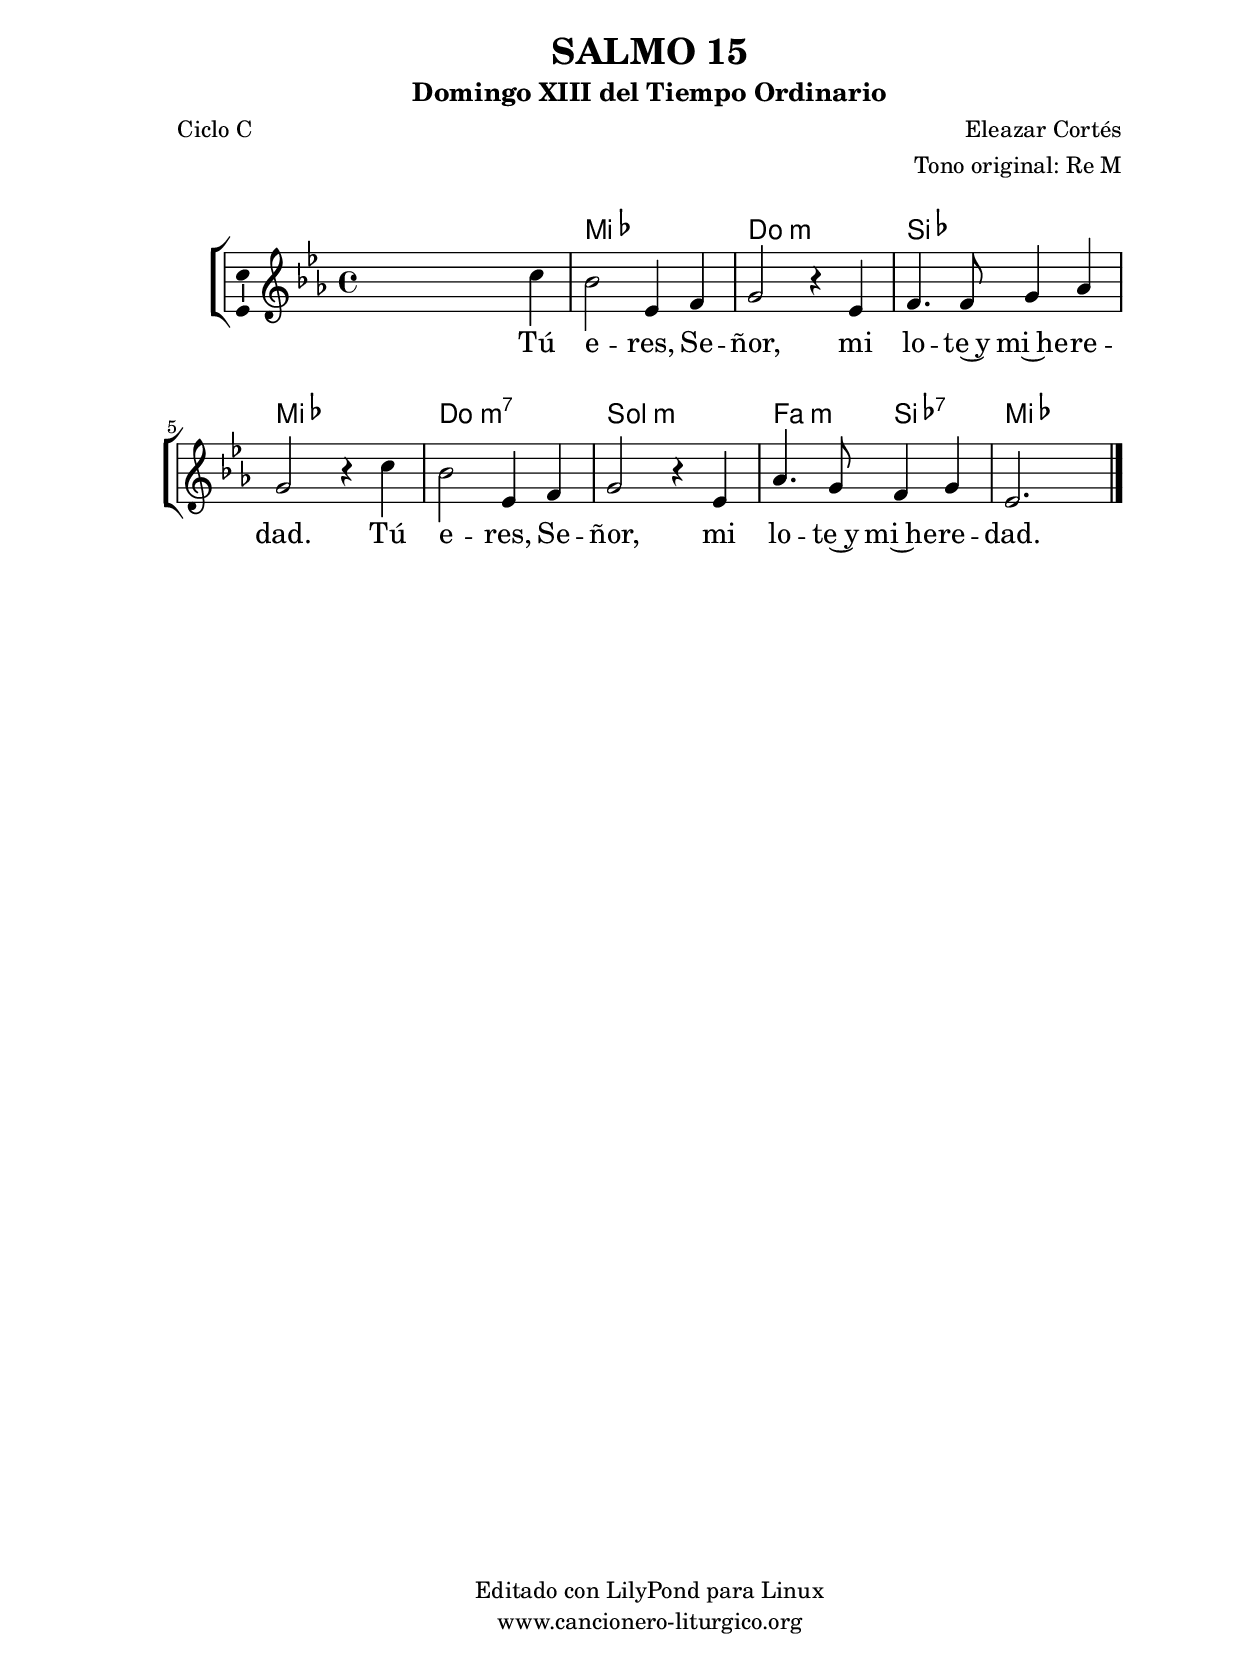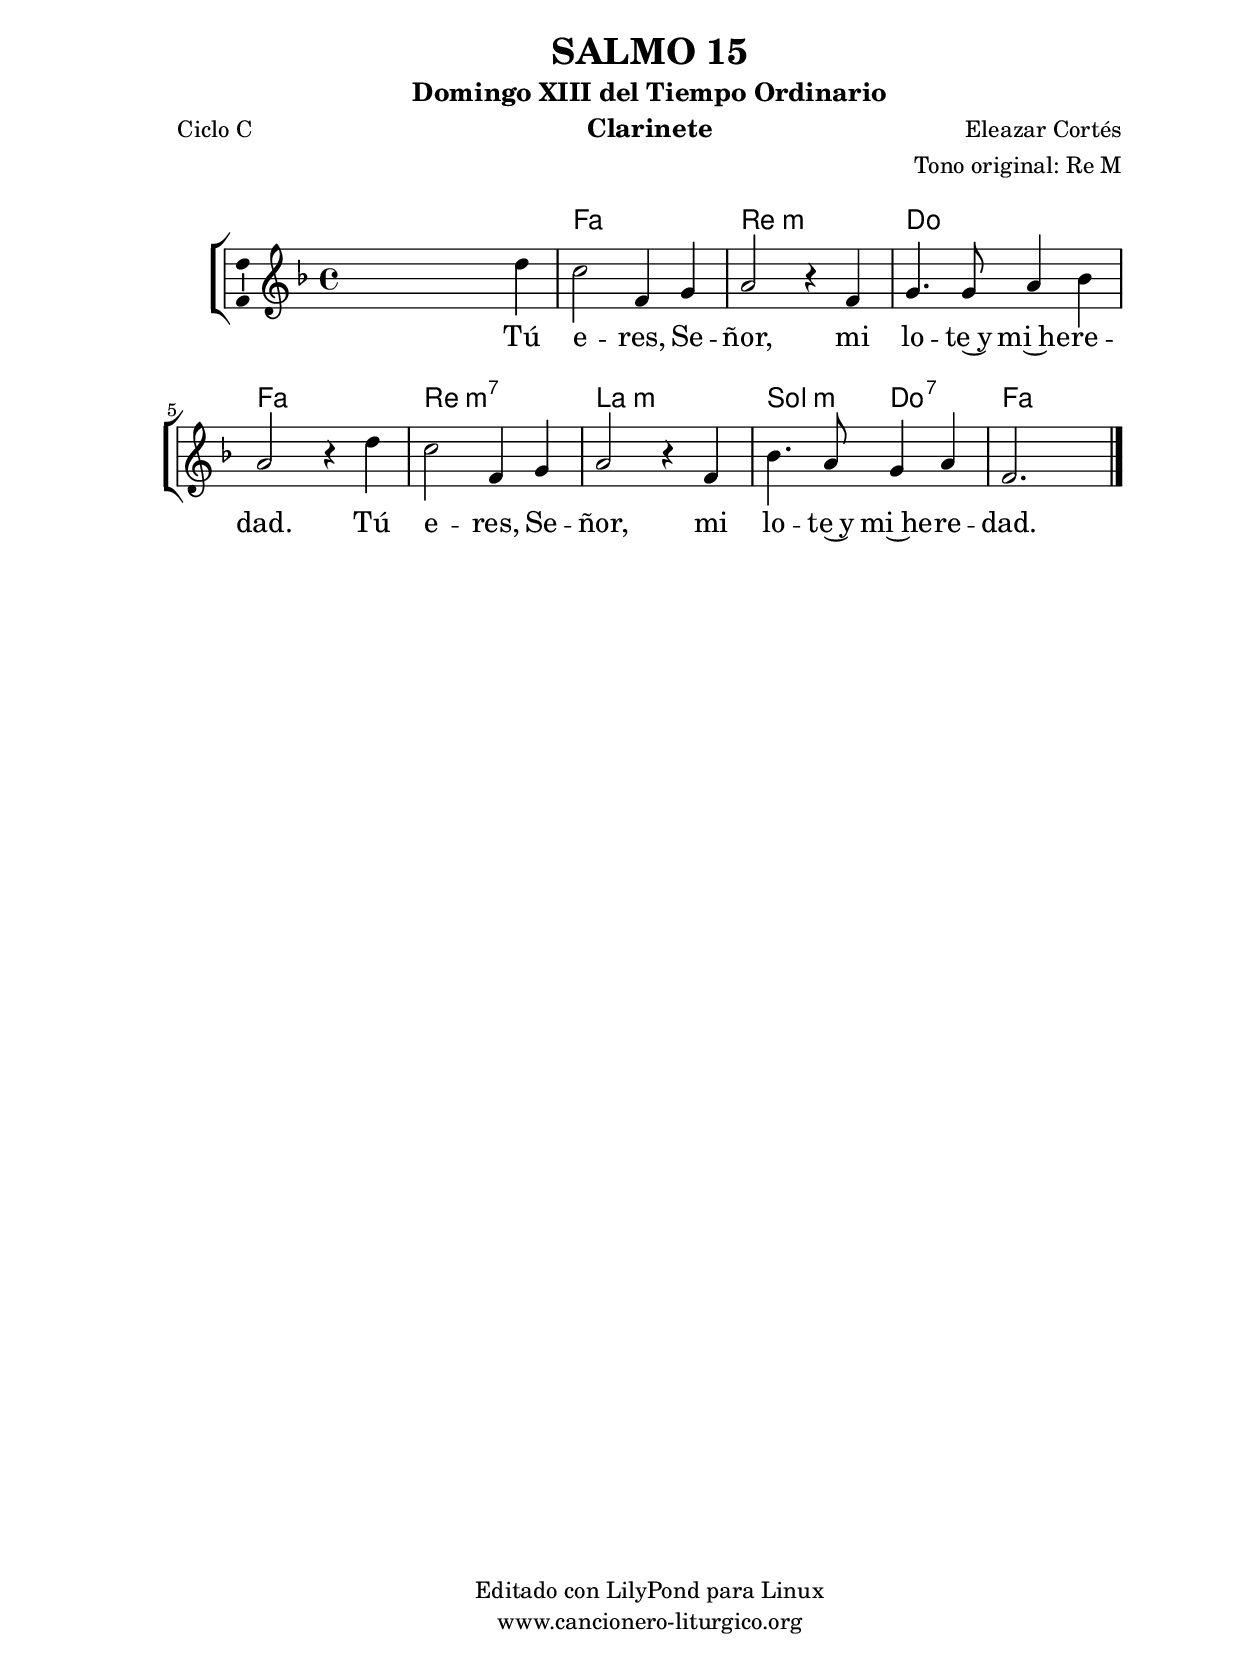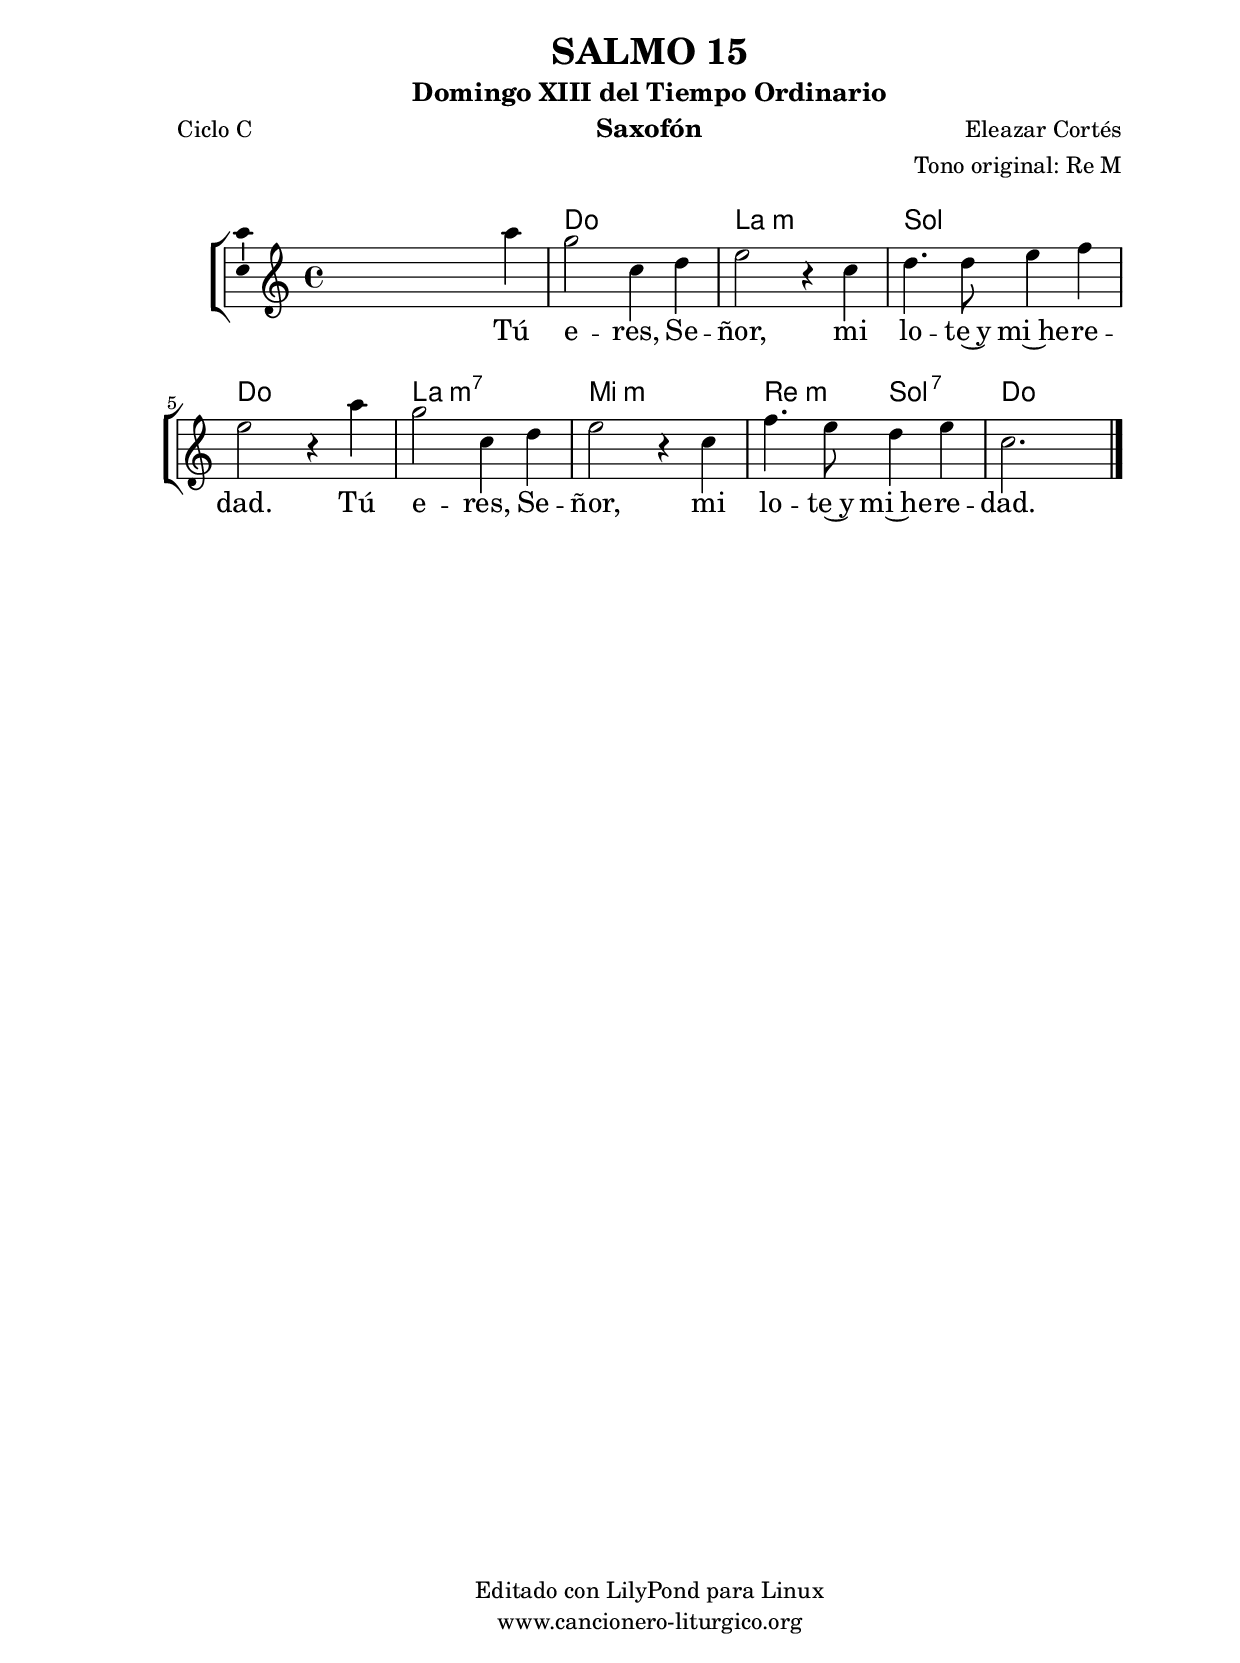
%
%para convertir .midi en .wav:
%timidity filename.midi -Ow -o finename.wav
%
%
%Para convertir de .wav a .mp3:
%lame -h -m j filename.wav
%
%
%para escuchar el midi:
%timidity nombrefichero.midi
%


%versión de lilypond para la que se ha escrito esta partitura:
\version "2.16.0"

	%Tamaño papel
	#(set-default-paper-size "a4")
	%Tamaño partitura
	#(set-global-staff-size 20)
	%No responde al pulsar sobre una nota
	#(ly:set-option 'point-and-click #f)

%parámetros del encabezamiento:
\header {
	title = "SALMO 15"
	subtitle = "Domingo XIII del Tiempo Ordinario"
	composer = "Eleazar Cortés"
	poet = "Ciclo C"
	meter = ""
	arranger = "Tono original: Re M"
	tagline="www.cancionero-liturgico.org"
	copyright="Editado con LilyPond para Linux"
	tiempo = "Ordinario"
	usos = "Salmo"
	letra = "Tú eres, Señor, mi lote y mi heredad."
	}

%parámetros asociados al papel:
\paper  {
	oddHeaderMarkup = \markup {\fill-line { \on-the-fly #not-first-page \fromproperty #'header:title \on-the-fly #not-first-page \fromproperty #'header:composer }}
	evenHeaderMarkup = \markup {\fill-line { \fromproperty #'header:composer \fromproperty #'header:title }}
	#(set-paper-size "a4")
	print-page-number = ##f
	first-page-number = 1
	print-first-page-number = ##f
%	head-separation = 3.0 \cm
	top-margin = 2.0 \cm
	bottom-margin = 0.5\cm
%%%	bottom-margin = -1.0\cm
	left-margin = 3.0 \cm
	line-width = 16.0 \cm 
	indent = 8\mm
	interscoreline = 2.\mm
	between-system-space = 15\mm
%	para que las partituras no llenen la hoja:
	ragged-bottom = ##t
%	idem para la última hoja:
	ragged-last-bottom = ##f
%	para que las partituras llenen el ancho del papel:
	ragged-last = ##f
	after-title-space = 2.5 \cm
%page-count=1
%system-count=8

	%Flexible Vertical Spacing
%	markup-markup-spacing =
%	#'((basic-distance . 15) (minimum-distance . 15) (padding . 3))
	markup-system-spacing =
	#'((basic-distance . 15) (minimum-distance . 15) (padding . 3))
	system-system-spacing =
	#'((basic-distance . 15) (minimum-distance . 15) (padding . 3))
	score-system-spacing =
	#'((basic-distance . 15) (minimum-distance . 15) (padding . 5))
%	top-system-spacing = % header
%	#'((basic-distance . 8) (minimum-distance . 0) (padding . 3))
%	top-markup-spacing =
%	#'((basic-distance . 20) (minimum-distance . 20) (padding . 3))
	last-bottom-spacing = % footer
	#'((basic-distance . 5) (minimum-distance . 5) (padding . 3))
%	score-markup-spacing =
%	#'((basic-distance . 16) (minimum-distance . 13) (padding . 3))

	}


%parámetros que afectan a toda la partitura:
global =  {
	%clave de sol (G):
	\clef G
	%armadura:
	\transpose d ees
	\key d \major
	\tempo 4=96
	\set Score.tempoHideNote = ##t
	}


acordes = {
	\italianChords
	\chordmode {
	\transpose d ees
{

s1
d1 b:m a d b:m7 fis:m e2:m a:7 d1

	}
	}
}

melodia = 
	\transpose d ees
{
	\relative c''{
	\time 4/4

s2 s4 b4
a2 d,4 e
fis2 r4 d4
e4. e8 fis4 g
fis2 r4 b4
a2 d,4 e
fis2 r4 d4
g4. fis8 e4 fis
d2. s4

	\bar "|."
	}
	}


texto = \lyricmode {
Tú e -- res, Se -- ñor, mi lo -- te~y mi~he -- re -- dad.
Tú e -- res, Se -- ñor, mi lo -- te~y mi~he -- re -- dad.
	}


acordesStaff = \context ChordNames = acordesStaff <<
	\set chordChanges = ##t
	\acordes
	>>


vozStaff = \context Voice = vozStaff
\with {\consists "Ambitus_engraver"}
<<
%	\set Staff.instrumentName = ""
%	\set Staff.shortInstrumentName = ""
%	\set Staff.midiInstrument = #"clarinet"
%	\set Staff.midiInstrument = #"cello"
%	\set Staff.midiInstrument = #"flute"
	\set Staff.midiInstrument = #"electric guitar (jazz)"
%	\set Staff.midiInstrument = #"english horn"
%	\set Staff.midiInstrument = #"violin"
%	\set Staff.midiInstrument = #"glockenspiel"
	\set Staff.midiMinimumVolume = #0.7
	\set Staff.midiMaximumVolume = #0.9
	\global
	\melodia
	>>


textoStaff = \context Lyrics = textoStaff <<
	\lyricsto vozStaff \texto
	>>

\book {
	\score {
		\context ChoirStaff {
			\override StaffGroup.SystemStartBracket #'collapse-height = #1
			\override Score.SystemStartBar #'collapse-height = #1
			<<
			\acordesStaff
			\vozStaff
			\textoStaff
			>>
			}
		\layout {
	    		\context {
				\Lyrics
				\override LyricText #'font-size = #2
				}
	   		 \context {
				\Score
				%fontSize = #3
				\override StaffSymbol #'staff-space = #(magstep +3)
				%\override Beam #'thickness = #0.55
				%\override SpacingSpanner #'spacing-increment = #1.0
				%\override Slur #'height-limit = #1.5
				}
			}
		}
	\score {
		\unfoldRepeats
		\context ChoirStaff {
			<<
			\acordesStaff
			\vozStaff
			>>
			}
		\midi {
	  		\context {
	  			\Score
				tempoWholesPerMinute = #(ly:make-moment 70 4)
				}
			}
		}
	}

%Partitura para clarinete
#(define output-suffix "C")
\book {
	\header{
		instrument = "Clarinete"
		}
	\score {
		\context ChoirStaff {
			\override StaffGroup.SystemStartBracket #'collapse-height = #1
			\override Score.SystemStartBar #'collapse-height = #1
\transpose c d
			<<
			\acordesStaff
			\vozStaff
			\textoStaff
			>>
			}
		\layout {
	    		\context {
				\Lyrics
				\override LyricText #'font-size = #2
				}
	   		 \context {
				\Score
				%fontSize = #3
				\override StaffSymbol #'staff-space = #(magstep +3)
				%\override Beam #'thickness = #0.55
				%\override SpacingSpanner #'spacing-increment = #1.0
				%\override Slur #'height-limit = #1.5
				}
			}
		}
	}

%Partitura para saxofón
#(define output-suffix "S")
\book {
	\header{
		instrument = "Saxofón"
		}
	\score {
		\context ChoirStaff {
			\override StaffGroup.SystemStartBracket #'collapse-height = #1
			\override Score.SystemStartBar #'collapse-height = #1
\transpose c a
			<<
			\acordesStaff
			\vozStaff
			\textoStaff
			>>
			}
		\layout {
	    		\context {
				\Lyrics
				\override LyricText #'font-size = #2
				}
	   		 \context {
				\Score
				%fontSize = #3
				\override StaffSymbol #'staff-space = #(magstep +3)
				%\override Beam #'thickness = #0.55
				%\override SpacingSpanner #'spacing-increment = #1.0
				%\override Slur #'height-limit = #1.5
				}
			}
		}
	}

